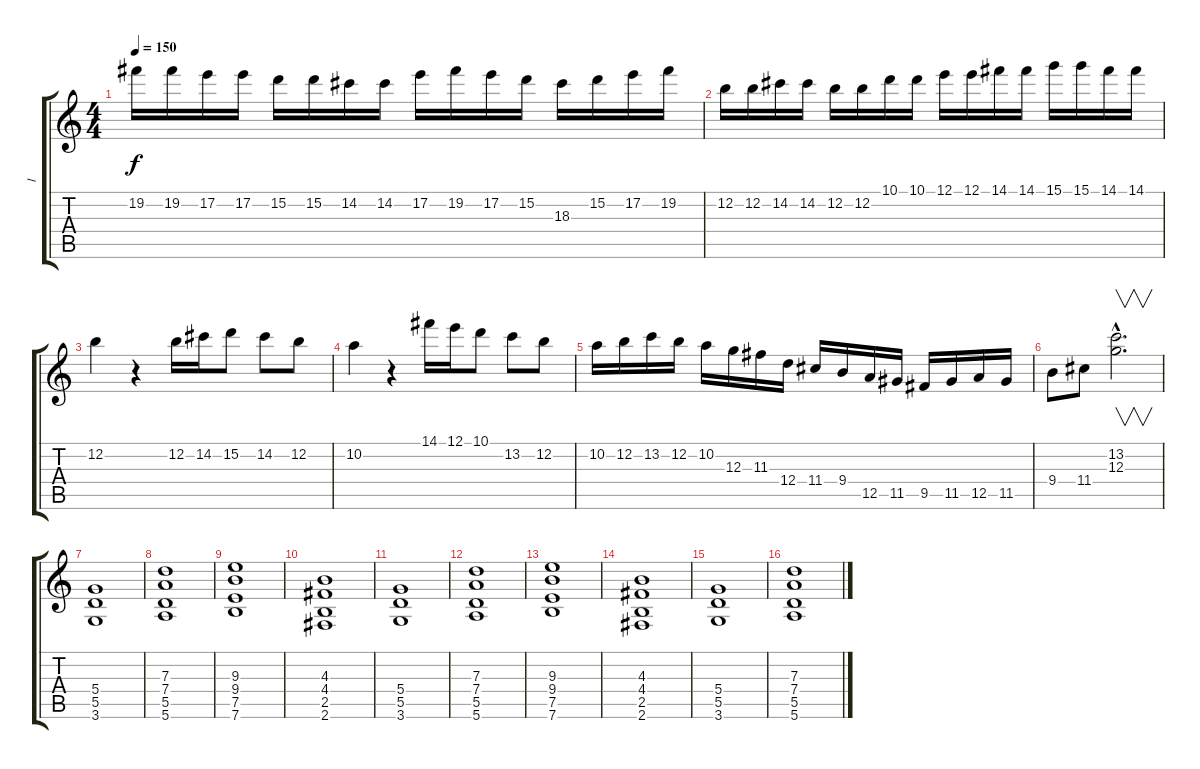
\track ("I" "I") {instrument distortionguitar}
\staff {score tabs}
\tuning (E4 B3 G3 D3 A2 E2) {hide}
\ts (4 4)
\tempo 150
\clef g2
\ks c
19.2.16{dy f} 19.2.16 17.2.16 17.2.16 15.2.16 15.2.16 14.2.16 14.2.16 17.2.16 19.2.16 17.2.16 15.2.16 18.3.16 15.2.16 17.2.16 19.2.16 |
12.2.16 12.2.16 14.2.16 14.2.16 12.2.16 12.2.16 10.1.16 10.1.16 12.1.16 12.1.16 14.1.16 14.1.16 15.1.16 15.1.16 14.1.16 14.1.16 |
12.2.4 r.4 12.2.16 14.2.16 15.2.8 14.2.8 12.2.8 |
10.2.4 r.4 14.1.16 12.1.16 10.1.8 13.2.8 12.2.8 |
10.2.16 12.2.16 13.2.16 12.2.16 10.2.16 12.3.16 11.3.16 12.4.16 11.4.16 9.4.16 12.5.16 11.5.16 9.5.16 11.5.16 12.5.16 11.5.16 |
9.4.8 11.4.8 (13.2{hac} 12.3{hac}).2{v d} |
(5.4 5.5 3.6).1 |
(7.3 7.4 5.5 5.6).1 |
(9.3 9.4 7.5 7.6).1 |
(4.3 4.4 2.5 2.6).1 |
(5.4 5.5 3.6).1 |
(7.3 7.4 5.5 5.6).1 |
(9.3 9.4 7.5 7.6).1 |
(4.3 4.4 2.5 2.6).1 |
(5.4 5.5 3.6).1 |
(7.3 7.4 5.5 5.6).1
